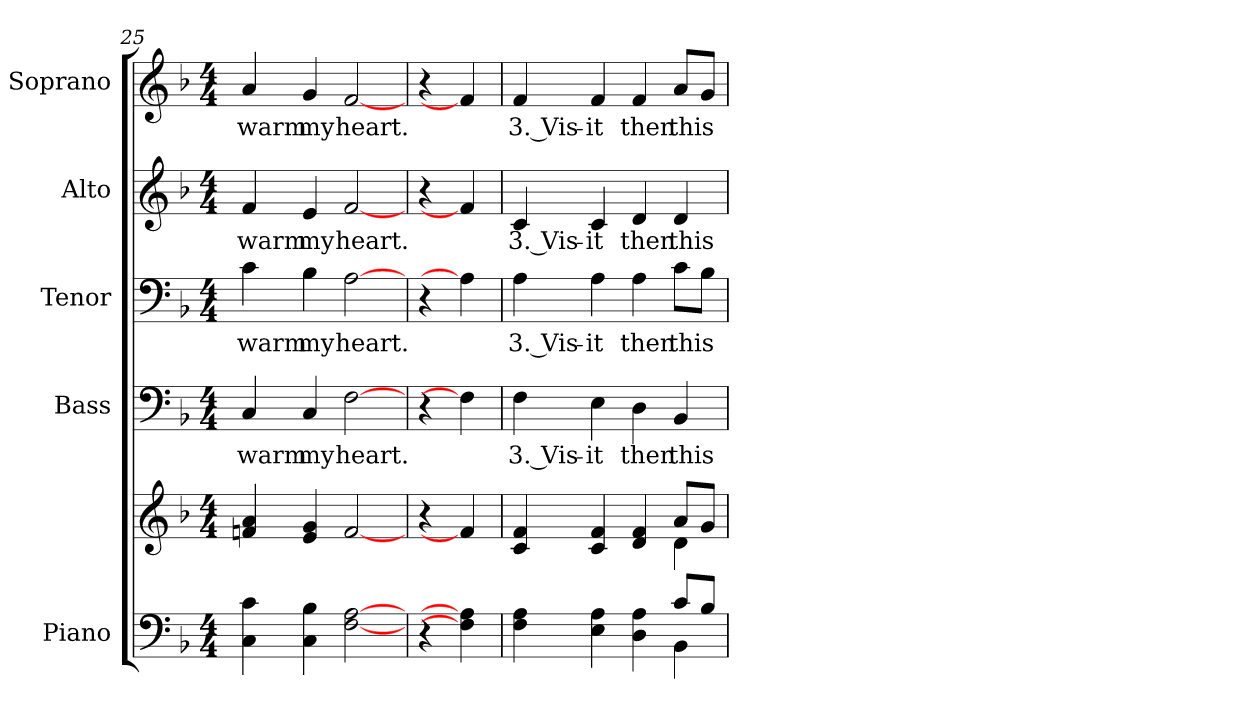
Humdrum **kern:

**kern	**kern	**kern	**text	**kern	**text	**kern	**text	**kern	**text
*part5	*part5	*part4	*part4	*part3	*part3	*part2	*part2	*part1	*part1
*staff6	*staff5	*staff4	*staff4	*staff3	*staff3	*staff2	*staff2	*staff1	*staff1
*I"Piano	*	*I"Bass	*	*I"Tenor	*	*I"Alto	*	*I"Soprano	*
*I'Pno.	*	*I'B.	*	*I'T.	*	*I'A.	*	*I'S.	*
!!LO:PB:g=z
*clefF4	*clefG2	*clefF4	*	*clefF4	*	*clefG2	*	*clefG2	*
*k[b-]	*k[b-]	*k[b-]	*	*k[b-]	*	*k[b-]	*	*k[b-]	*
*F:	*F:	*F:	*	*F:	*	*F:	*	*F:	*
*M4/4	*M4/4	*M4/4	*	*M4/4	*	*M4/4	*	*M4/4	*
=25	=25	=25	=25	=25	=25	=25	=25	=25	=25
!	!	!	!LO:LY:b:color=#000000	!	!	!	!	!	!
!	!	!	!	!	!LO:LY:b:color=#000000	!	!	!	!
!	!	!	!	!	!	!	!LO:LY:b:color=#000000	!	!
!	!	!	!	!	!	!	!	!	!LO:LY:b:color=#000000
4Ci\ 4ci	4fni/ 4ai	4Ci/	warm	4ci\	warm	4fi/	warm	4ai/	warm
!	!	!	!LO:LY:b:color=#000000	!	!	!	!	!	!
!	!	!	!	!	!LO:LY:b:color=#000000	!	!	!	!
!	!	!	!	!	!	!	!LO:LY:b:color=#000000	!	!
!	!	!	!	!	!	!	!	!	!LO:LY:b:color=#000000
4Ci\ 4B-i	4ei/ 4gi	4Ci/	my	4B-i\	my	4ei/	my	4gi/	my
!	!	!	!LO:LY:b:color=#000000	!	!	!	!	!	!
!	!	!	!	!	!LO:LY:b:color=#000000	!	!	!	!
!	!	!	!	!	!	!	!LO:LY:b:color=#000000	!	!
!	!	!	!	!	!	!	!	!	!LO:LY:b:color=#000000
[2Fi\ [2Ai	[2fi/	[2Fi\	heart.	[2Ai\	heart.	[2fi/	heart.	[2fi/	heart.
=26	=26	=26	=26	=26	=26	=26	=26	=26	=26
4r	4r	4r	.	4r	.	4r	.	4r	.
4Fi\] 4Ai]	4fi/]	4Fi\]	.	4Ai\]	.	4fi/]	.	4fi/]	.
=27	=27	=27	=27	=27	=27	=27	=27	=27	=27
*^	*^	*	*	*	*	*	*	*	*
!	!	!	!	!	!LO:LY:b:color=#000000	!	!	!	!	!	!
!	!	!	!	!	!	!	!LO:LY:b:color=#000000	!	!	!	!
!	!	!	!	!	!	!	!	!	!LO:LY:b:color=#000000	!	!
!	!	!	!	!	!	!	!	!	!	!	!LO:LY:b:color=#000000
4Fi\ 4Ai	2ryy	4ci/ 4fi	2ryy	4Fi\	3. Vis-	4Ai\	3. Vis-	4ci/	3. Vis-	4fi/	3. Vis-
!	!	!	!	!	!LO:LY:b:color=#000000	!	!	!	!	!	!
!	!	!	!	!	!	!	!LO:LY:b:color=#000000	!	!	!	!
!	!	!	!	!	!	!	!	!	!LO:LY:b:color=#000000	!	!
!	!	!	!	!	!	!	!	!	!	!	!LO:LY:b:color=#000000
4Ei\ 4Ai	.	4ci/ 4fi	.	4Ei\	-it	4Ai\	-it	4ci/	-it	4fi/	-it
!	!	!	!	!	!LO:LY:b:color=#000000	!	!	!	!	!	!
!	!	!	!	!	!	!	!LO:LY:b:color=#000000	!	!	!	!
!	!	!	!	!	!	!	!	!	!LO:LY:b:color=#000000	!	!
!	!	!	!	!	!	!	!	!	!	!	!LO:LY:b:color=#000000
4Di\ 4Ai	4ryy	4di/ 4fi	4ryy	4Di\	then	4Ai\	then	4di/	then	4fi/	then
!	!	!	!	!	!LO:LY:b:color=#000000	!	!	!	!	!	!
!	!	!	!	!	!	!	!LO:LY:b:color=#000000	!	!	!	!
!	!	!	!	!	!	!	!	!	!LO:LY:b:color=#000000	!	!
!	!	!	!	!	!	!	!	!	!	!	!LO:LY:b:color=#000000
8ci/L	4BB-i\	8ai/L	4di\	4BB-i/	this	8ci\L	this	4di/	this	8ai/L	this
8B-i/J	.	8gi/J	.	.	.	8B-i\J	.	.	.	8gi/J	.
*v	*v	*	*	*	*	*	*	*	*	*	*
*	*v	*v	*	*	*	*	*	*	*	*
=	=	=	=	=	=	=	=	=	=
*-	*-	*-	*-	*-	*-	*-	*-	*-	*-
